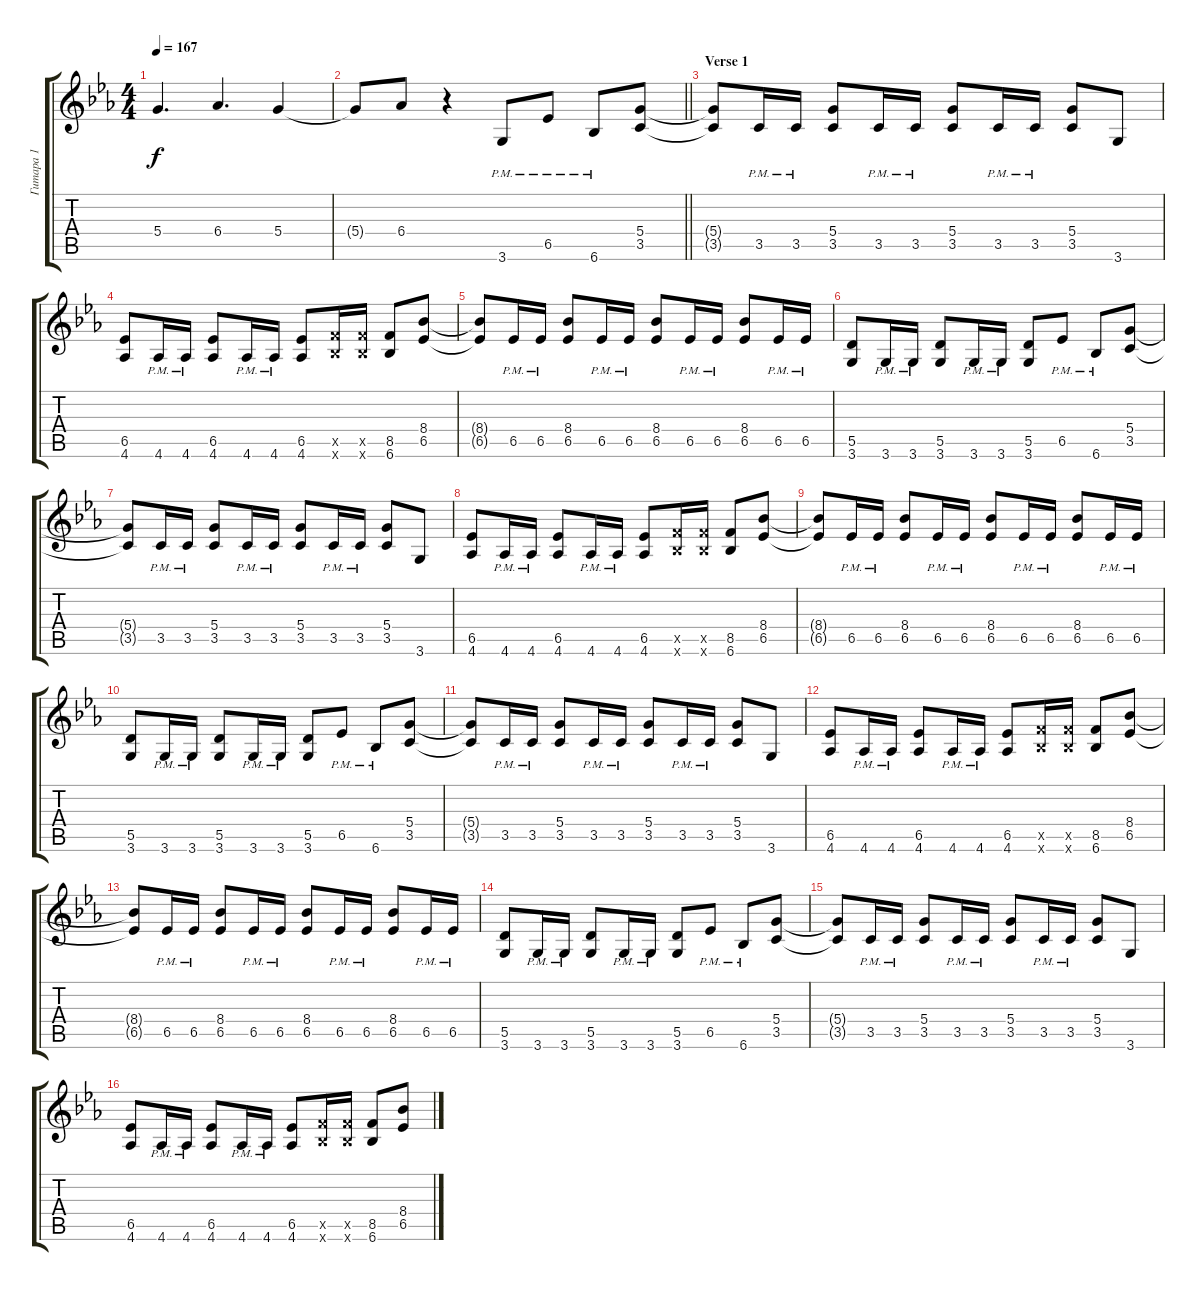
\track ("Гитара 1" "Гитара 1") {instrument distortionguitar}
\staff {score tabs}
\tuning (E4 B3 G3 D3 A2 E2) {hide}
\ts (4 4)
\tempo 167
\clef g2
\ks cminor
5.4.4{d dy f} 6.4.4{d} 5.4.4 |
\barLineRight lightlight
5.4{t}.8 6.4.8 r.4 3.6{pm}.8 6.5{pm}.8 6.6{pm}.8 (5.4 3.5).8 |
\section ("" "Verse 1")
(5.4{t} 3.5{t}).8 3.5{pm}.16 3.5{pm}.16 (5.4 3.5).8 3.5{pm}.16 3.5{pm}.16 (5.4 3.5).8 3.5{pm}.16 3.5{pm}.16 (5.4 3.5).8 3.6.8 |
(6.5 4.6).8 4.6{pm}.16 4.6{pm}.16 (6.5 4.6).8 4.6{pm}.16 4.6{pm}.16 (6.5 4.6).8 (8.5{x} 6.6{x}).16 (8.5{x} 6.6{x}).16 (8.5 6.6).8 (8.4 6.5).8 |
(8.4{t} 6.5{t}).8 6.5{pm}.16 6.5{pm}.16 (8.4 6.5).8 6.5{pm}.16 6.5{pm}.16 (8.4 6.5).8 6.5{pm}.16 6.5{pm}.16 (8.4 6.5).8 6.5{pm}.16 6.5{pm}.16 |
(5.5 3.6).8 3.6{pm}.16 3.6{pm}.16 (5.5 3.6).8 3.6{pm}.16 3.6{pm}.16 (5.5 3.6).8 6.5{pm}.8 6.6{pm}.8 (5.4 3.5).8 |
(5.4{t} 3.5{t}).8 3.5{pm}.16 3.5{pm}.16 (5.4 3.5).8 3.5{pm}.16 3.5{pm}.16 (5.4 3.5).8 3.5{pm}.16 3.5{pm}.16 (5.4 3.5).8 3.6.8 |
(6.5 4.6).8 4.6{pm}.16 4.6{pm}.16 (6.5 4.6).8 4.6{pm}.16 4.6{pm}.16 (6.5 4.6).8 (8.5{x} 6.6{x}).16 (8.5{x} 6.6{x}).16 (8.5 6.6).8 (8.4 6.5).8 |
(8.4{t} 6.5{t}).8 6.5{pm}.16 6.5{pm}.16 (8.4 6.5).8 6.5{pm}.16 6.5{pm}.16 (8.4 6.5).8 6.5{pm}.16 6.5{pm}.16 (8.4 6.5).8 6.5{pm}.16 6.5{pm}.16 |
(5.5 3.6).8 3.6{pm}.16 3.6{pm}.16 (5.5 3.6).8 3.6{pm}.16 3.6{pm}.16 (5.5 3.6).8 6.5{pm}.8 6.6{pm}.8 (5.4 3.5).8 |
(5.4{t} 3.5{t}).8 3.5{pm}.16 3.5{pm}.16 (5.4 3.5).8 3.5{pm}.16 3.5{pm}.16 (5.4 3.5).8 3.5{pm}.16 3.5{pm}.16 (5.4 3.5).8 3.6.8 |
(6.5 4.6).8 4.6{pm}.16 4.6{pm}.16 (6.5 4.6).8 4.6{pm}.16 4.6{pm}.16 (6.5 4.6).8 (8.5{x} 6.6{x}).16 (8.5{x} 6.6{x}).16 (8.5 6.6).8 (8.4 6.5).8 |
(8.4{t} 6.5{t}).8 6.5{pm}.16 6.5{pm}.16 (8.4 6.5).8 6.5{pm}.16 6.5{pm}.16 (8.4 6.5).8 6.5{pm}.16 6.5{pm}.16 (8.4 6.5).8 6.5{pm}.16 6.5{pm}.16 |
(5.5 3.6).8 3.6{pm}.16 3.6{pm}.16 (5.5 3.6).8 3.6{pm}.16 3.6{pm}.16 (5.5 3.6).8 6.5{pm}.8 6.6{pm}.8 (5.4 3.5).8 |
(5.4{t} 3.5{t}).8 3.5{pm}.16 3.5{pm}.16 (5.4 3.5).8 3.5{pm}.16 3.5{pm}.16 (5.4 3.5).8 3.5{pm}.16 3.5{pm}.16 (5.4 3.5).8 3.6.8 |
(6.5 4.6).8 4.6{pm}.16 4.6{pm}.16 (6.5 4.6).8 4.6{pm}.16 4.6{pm}.16 (6.5 4.6).8 (8.5{x} 6.6{x}).16 (8.5{x} 6.6{x}).16 (8.5 6.6).8 (8.4 6.5).8
